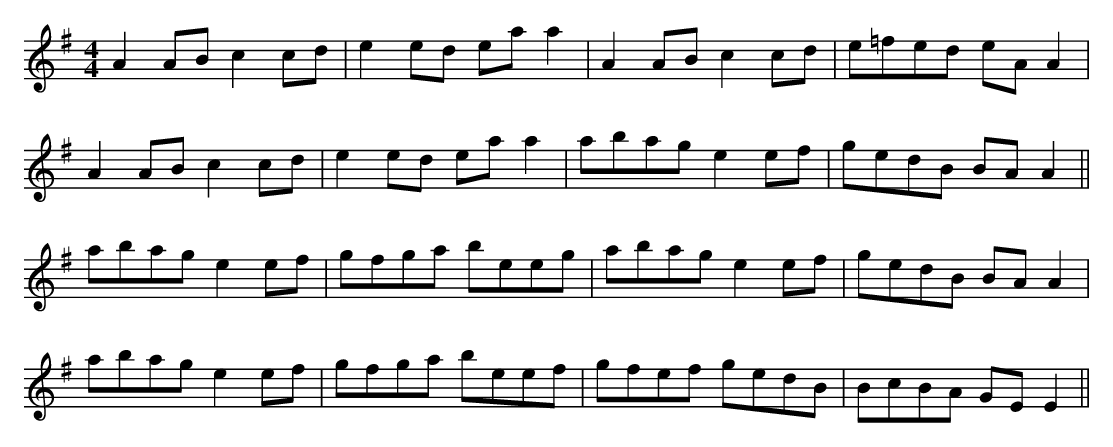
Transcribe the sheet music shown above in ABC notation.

X:1
M:4/4
K:Ador
A2 AB c2 cd|e2 ed ea a2|A2 AB c2 cd|e=fed eA A2|
A2 AB c2 cd|e2 ed ea a2|abag e2 ef|gedB BA A2||
abag e2 ef|gfga beeg|abag e2 ef|gedB BA A2|
abag e2 ef|gfga beef|gfef gedB|BcBA GE E2||
